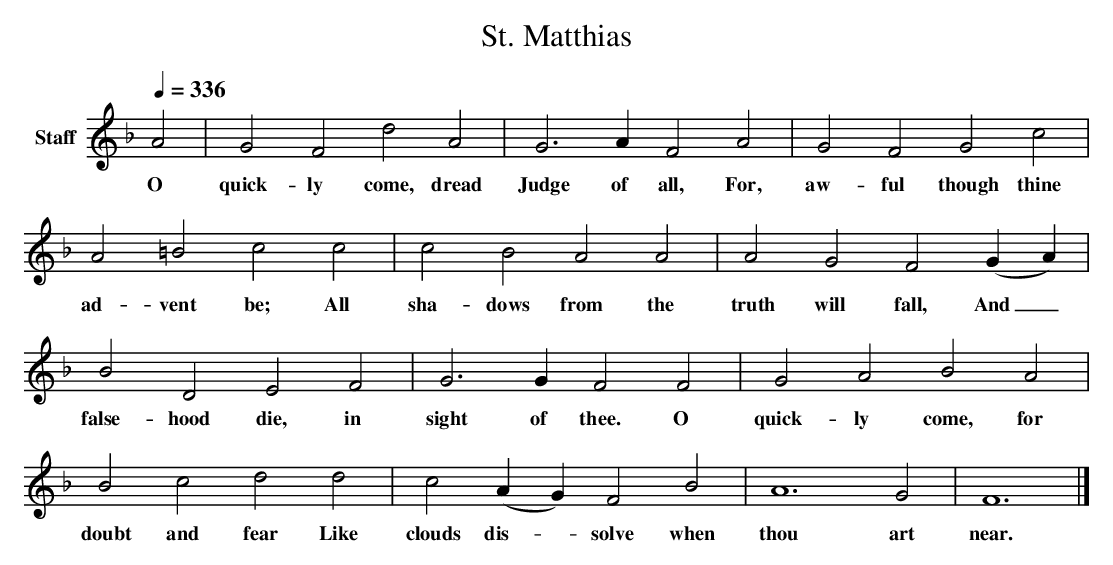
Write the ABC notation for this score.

X:1
T: St. Matthias
L: 1/4
M: none
Q: 1/4=336
V: P1 name="Staff"
K: F
[V: P1]  A2 | G2 F2 d2 A2 | G3 A F2 A2 | G2 F2 G2 c2 | A2 =B2 c2 c2 | c2 B2 A2 A2 | A2 G2 F2 (G A) | B2 D2 E2 F2 | G3 G F2 F2 | G2 A2 B2 A2 | B2 c2 d2 d2 | c2 (A G) F2 B2 | A6 G2 | F6|]
w: O quick- ly come, dread Judge of all, For, aw- ful though thine ad- vent be; All sha- dows from the truth will fall, And_ false- hood die, in sight of thee. O quick- ly come, for doubt and fear Like clouds dis-_ solve when thou art near.
